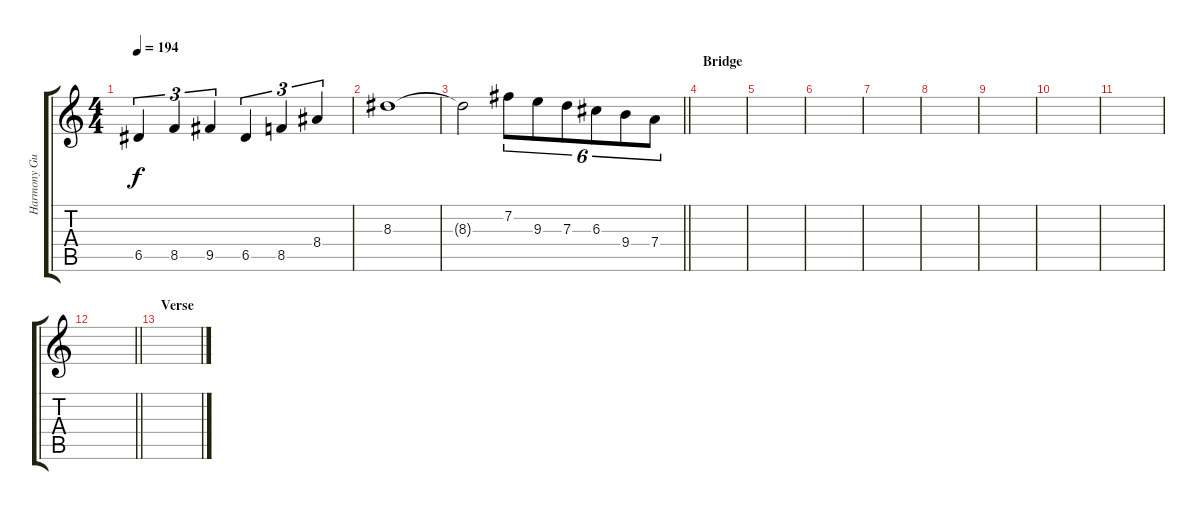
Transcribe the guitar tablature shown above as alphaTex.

\track ("Harmony Guitar" "Harmony Gu") {instrument distortionguitar}
\staff {score tabs}
\tuning (E4 B3 G3 D3 A2 E2) {hide}
\ts (4 4)
\tempo 194
\clef g2
\ks c
6.5.4{tu (3 2) dy f} 8.5.4{tu (3 2)} 9.5.4{tu (3 2)} 6.5.4{tu (3 2)} 8.5.4{tu (3 2)} 8.4.4{tu (3 2)} |
8.3.1 |
\barLineRight lightlight
8.3{t}.2 7.2.8{tu (6 4)} 9.3.8{tu (6 4)} 7.3.8{tu (6 4)} 6.3.8{tu (6 4)} 9.4.8{tu (6 4)} 7.4.8{tu (6 4)} |
\section ("" "Bridge")
|
|
|
|
|
|
|
|
\barLineRight lightlight
|
\section ("" "Verse")
